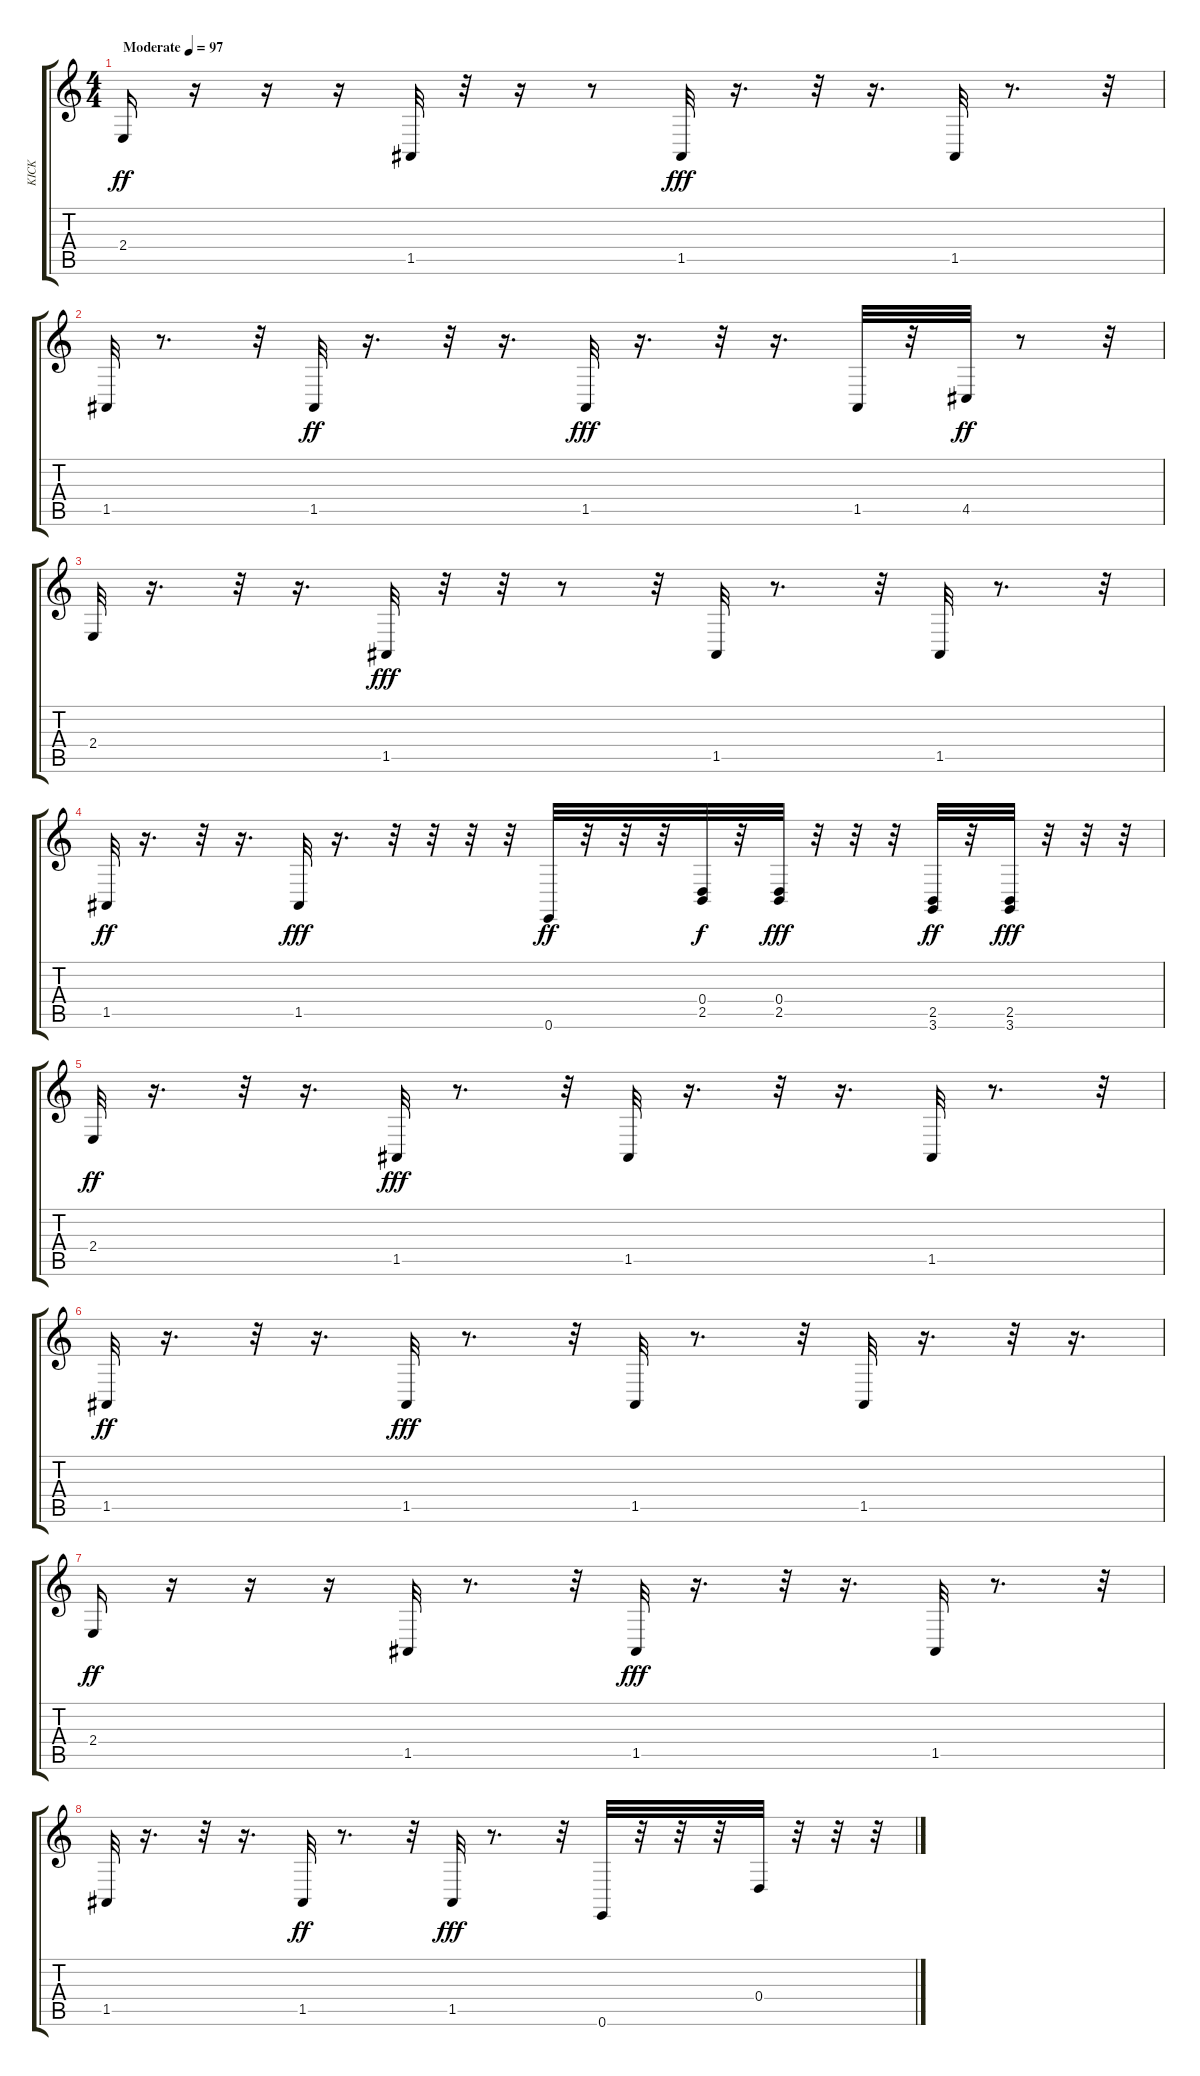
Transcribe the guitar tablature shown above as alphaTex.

\track ("KICK " "KICK ") {instrument drawbarorgan}
\staff {score tabs}
\tuning (E4 B3 G3 D3 A2 E2) {hide}
\ts (4 4)
\tempo (97 "Moderate")
\clef g2
\ks c
2.4.16{dy ff instrument drawbarorgan} r.16 r.16 r.16 1.5.32 r.32 r.16 r.8 1.5.32{dy fff} r.16{d} r.32 r.16{d} 1.5.32 r.8{d} r.32 |
1.5.32 r.8{d} r.32 1.5.32{dy ff} r.16{d} r.32 r.16{d} 1.5.32{dy fff} r.16{d} r.32 r.16{d} 1.5.32 r.32 4.5.32{dy ff} r.8 r.32 |
2.4.32 r.16{d} r.32 r.16{d} 1.5.32{dy fff} r.32 r.32 r.8 r.32 1.5.32 r.8{d} r.32 1.5.32 r.8{d} r.32 |
1.5.32{dy ff} r.16{d} r.32 r.16{d} 1.5.32{dy fff} r.16{d} r.32 r.32 r.32 r.32 0.6.32{dy ff} r.32 r.32 r.32 (0.4 2.5).32{dy f} r.32 (0.4 2.5).32{dy fff} r.32 r.32 r.32 (2.5 3.6).32{dy ff} r.32 (2.5 3.6).32{dy fff} r.32 r.32 r.32 |
2.4.32{dy ff} r.16{d} r.32 r.16{d} 1.5.32{dy fff} r.8{d} r.32 1.5.32 r.16{d} r.32 r.16{d} 1.5.32 r.8{d} r.32 |
1.5.32{dy ff} r.16{d} r.32 r.16{d} 1.5.32{dy fff} r.8{d} r.32 1.5.32 r.8{d} r.32 1.5.32 r.16{d} r.32 r.16{d} |
2.4.16{dy ff} r.16 r.16 r.16 1.5.32 r.8{d} r.32 1.5.32{dy fff} r.16{d} r.32 r.16{d} 1.5.32 r.8{d} r.32 |
1.5.32 r.16{d} r.32 r.16{d} 1.5.32{dy ff} r.8{d} r.32 1.5.32{dy fff} r.8{d} r.32 0.6.32 r.32 r.32 r.32 0.4.32 r.32 r.32 r.32
